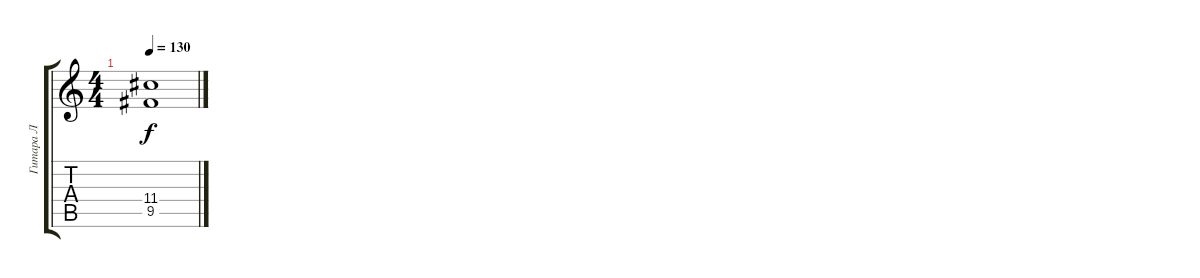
\track ("Гитара Л" "Гитара Л") {instrument distortionguitar}
\staff {score tabs}
\tuning (E4 B3 G3 D3 A2 E2) {hide}
\ts (4 4)
\tempo 130
\clef g2
\ks c
(11.4{t} 9.5{t}).1{dy f}
